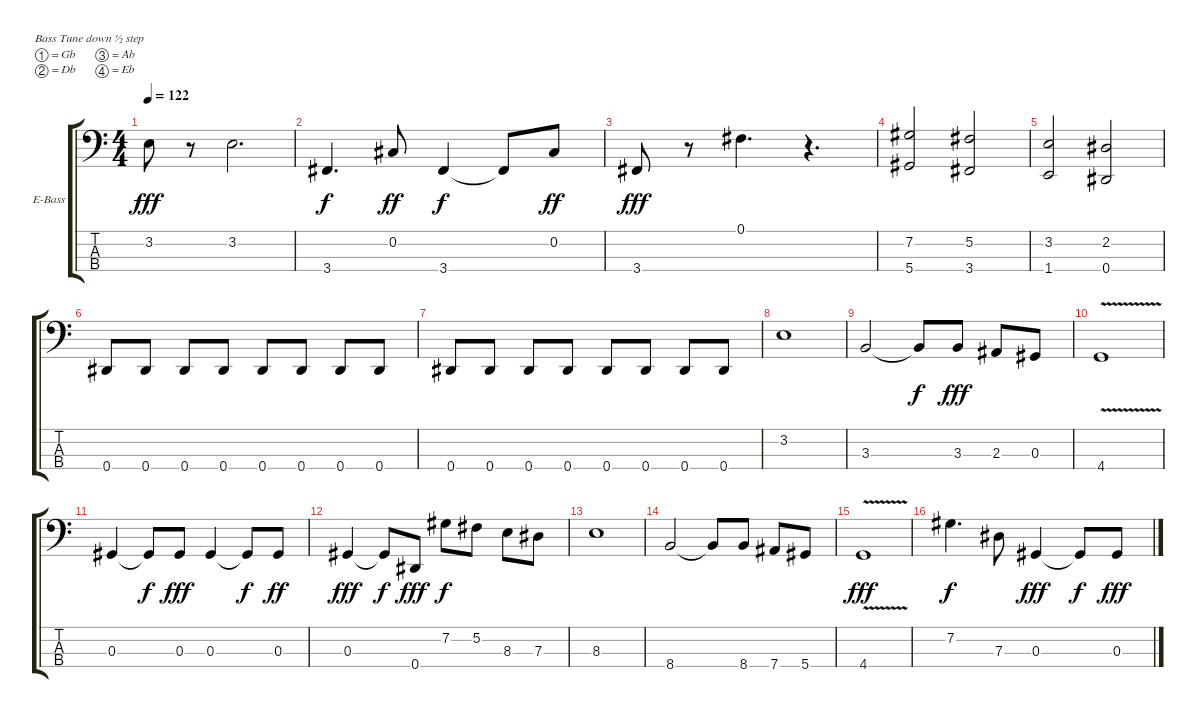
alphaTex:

\bracketExtendMode groupsimilarinstruments
\firstSystemTrackNameOrientation horizontal
\otherSystemsTrackNameOrientation horizontal
\track ("Bass Guitar" "E-Bass") {instrument electricbassfinger}
\staff {score tabs}
\tuning (Gb2 Db2 Ab1 Eb1)
\ts (4 4)
\tempo 122
\clef f4
\ks c
3.2.8{dy fff} r.8 3.2.2{d} |
3.4.4{d dy f} 0.2.8{dy ff} 3.4.4{dy f} 3.4{t}.8 0.2.8{dy ff} |
3.4.8{dy fff} r.8 0.1.4{d} r.4{d} |
(7.2 5.4).2 (5.2 3.4).2 |
(3.2 1.4).2 (2.2 0.4).2 |
0.4.8 0.4.8 0.4.8 0.4.8 0.4.8 0.4.8 0.4.8 0.4.8 |
0.4.8 0.4.8 0.4.8 0.4.8 0.4.8 0.4.8 0.4.8 0.4.8 |
3.2.1 |
3.3.2 3.3{t}.8{dy f} 3.3.8{dy fff} 2.3.8 0.3.8 |
4.4{v}.1 |
0.3.4 0.3{t}.8{dy f} 0.3.8{dy fff} 0.3.4 0.3{t}.8{dy f} 0.3.8{dy ff} |
0.3.4{dy fff} 0.3{t}.8{dy f} 0.4.8{dy fff} 7.2.8{dy f} 5.2.8 8.3.8 7.3.8 |
8.3.1 |
8.4.2 8.4{t}.8 8.4.8 7.4.8 5.4.8 |
4.4{v}.1{dy fff} |
7.2.4{d dy f} 7.3.8 0.3.4{dy fff} 0.3{t}.8{dy f} 0.3.8{dy fff}
